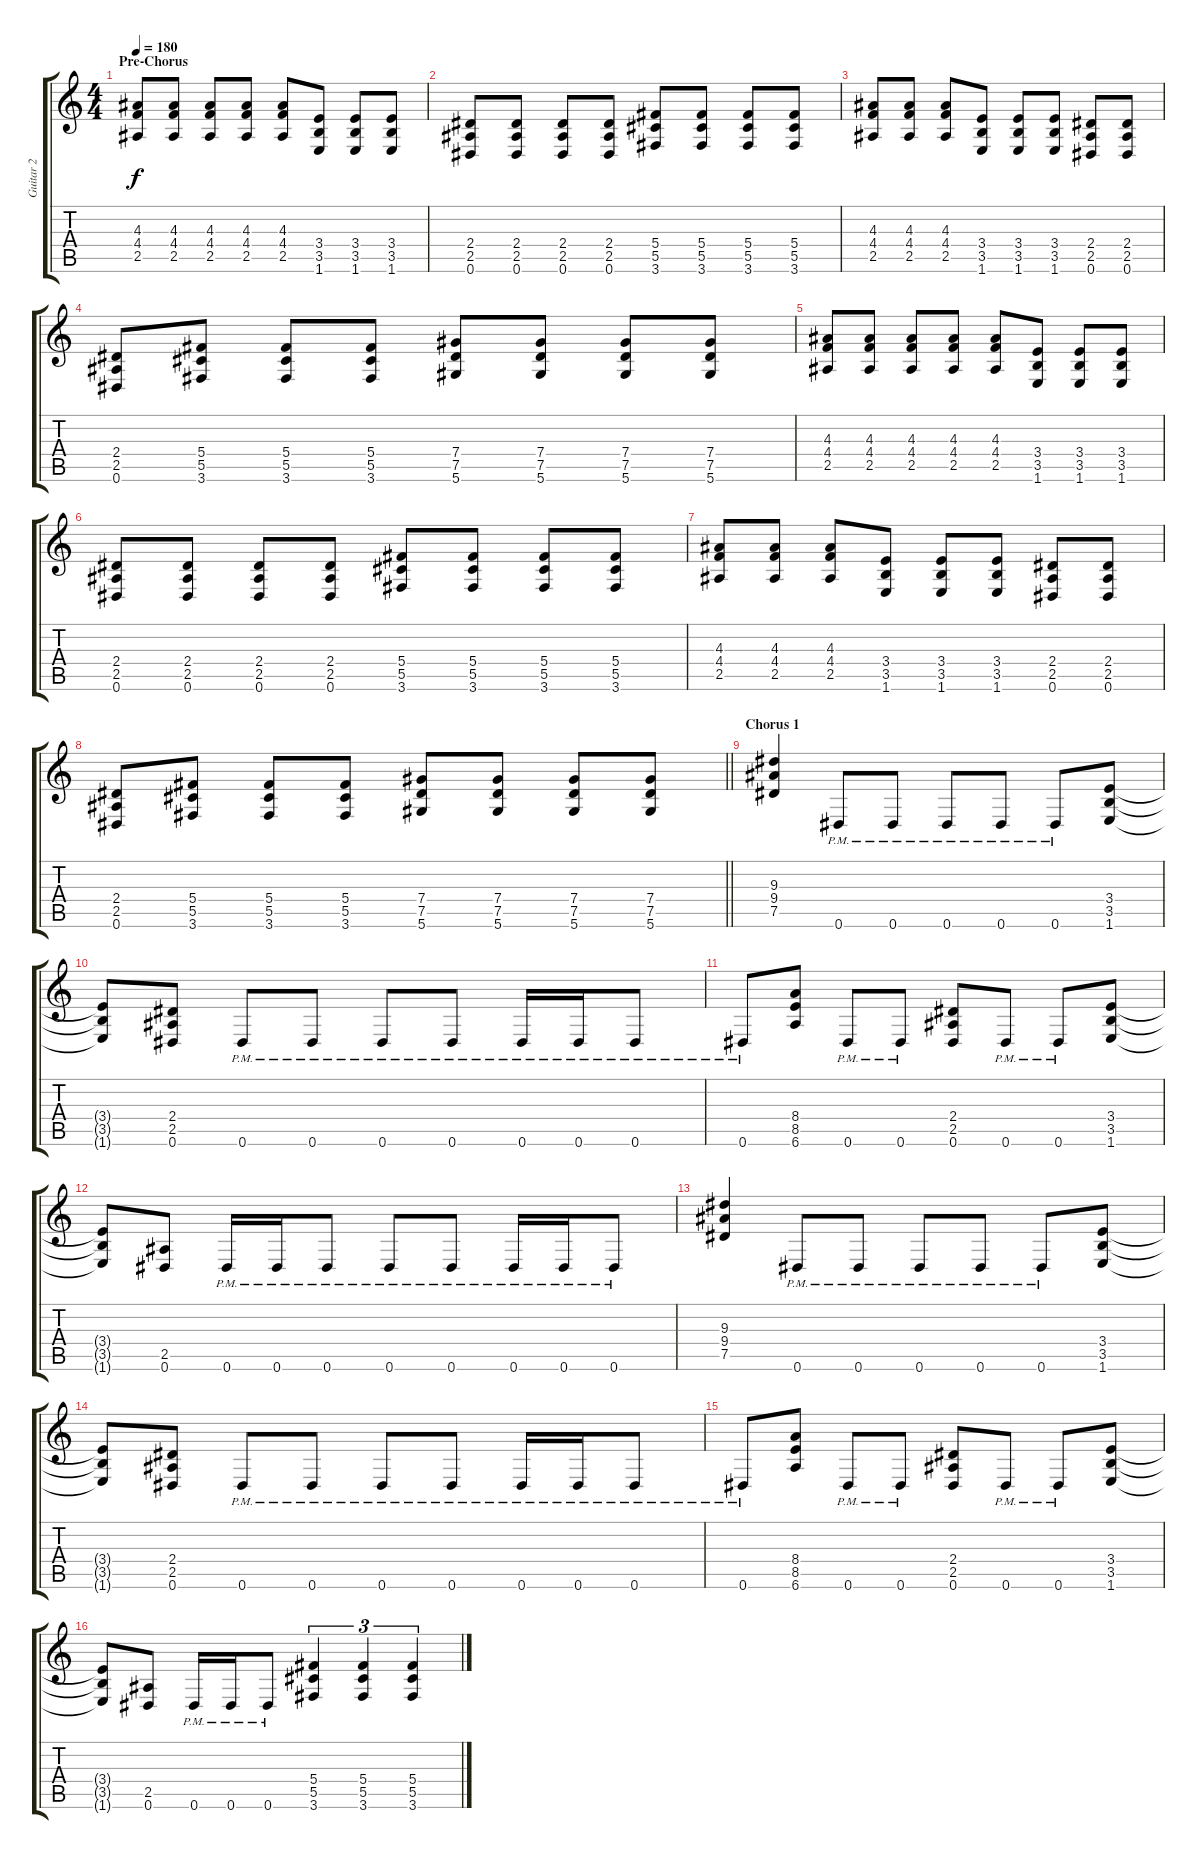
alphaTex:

\track ("Guitar 2" "Guitar 2") {instrument distortionguitar}
\staff {score tabs}
\tuning (Eb4 Bb3 Gb3 Db3 Ab2 Eb2) {hide}
\ts (4 4)
\section ("" "Pre-Chorus")
\tempo 180
\clef g2
\ks c
(4.3 4.4 2.5).8{dy f} (4.3 4.4 2.5).8 (4.3 4.4 2.5).8 (4.3 4.4 2.5).8 (4.3 4.4 2.5).8 (3.4 3.5 1.6).8 (3.4 3.5 1.6).8 (3.4 3.5 1.6).8 |
(2.4 2.5 0.6).8 (2.4 2.5 0.6).8 (2.4 2.5 0.6).8 (2.4 2.5 0.6).8 (5.4 5.5 3.6).8 (5.4 5.5 3.6).8 (5.4 5.5 3.6).8 (5.4 5.5 3.6).8 |
(4.3 4.4 2.5).8 (4.3 4.4 2.5).8 (4.3 4.4 2.5).8 (3.4 3.5 1.6).8 (3.4 3.5 1.6).8 (3.4 3.5 1.6).8 (2.4 2.5 0.6).8 (2.4 2.5 0.6).8 |
(2.4 2.5 0.6).8 (5.4 5.5 3.6).8 (5.4 5.5 3.6).8 (5.4 5.5 3.6).8 (7.4 7.5 5.6).8 (7.4 7.5 5.6).8 (7.4 7.5 5.6).8 (7.4 7.5 5.6).8 |
(4.3 4.4 2.5).8 (4.3 4.4 2.5).8 (4.3 4.4 2.5).8 (4.3 4.4 2.5).8 (4.3 4.4 2.5).8 (3.4 3.5 1.6).8 (3.4 3.5 1.6).8 (3.4 3.5 1.6).8 |
(2.4 2.5 0.6).8 (2.4 2.5 0.6).8 (2.4 2.5 0.6).8 (2.4 2.5 0.6).8 (5.4 5.5 3.6).8 (5.4 5.5 3.6).8 (5.4 5.5 3.6).8 (5.4 5.5 3.6).8 |
(4.3 4.4 2.5).8 (4.3 4.4 2.5).8 (4.3 4.4 2.5).8 (3.4 3.5 1.6).8 (3.4 3.5 1.6).8 (3.4 3.5 1.6).8 (2.4 2.5 0.6).8 (2.4 2.5 0.6).8 |
\barLineRight lightlight
(2.4 2.5 0.6).8 (5.4 5.5 3.6).8 (5.4 5.5 3.6).8 (5.4 5.5 3.6).8 (7.4 7.5 5.6).8 (7.4 7.5 5.6).8 (7.4 7.5 5.6).8 (7.4 7.5 5.6).8 |
\section ("" "Chorus 1")
(9.3 9.4 7.5).4 0.6{pm}.8 0.6{pm}.8 0.6{pm}.8 0.6{pm}.8 0.6{pm}.8 (3.4 3.5 1.6).8 |
(3.4{t} 3.5{t} 1.6{t}).8 (2.4 2.5 0.6).8 0.6{pm}.8 0.6{pm}.8 0.6{pm}.8 0.6{pm}.8 0.6{pm}.16 0.6{pm}.16 0.6{pm}.8 |
0.6{pm}.8 (8.4 8.5 6.6).8 0.6{pm}.8 0.6{pm}.8 (2.4 2.5 0.6).8 0.6{pm}.8 0.6{pm}.8 (3.4 3.5 1.6).8 |
(3.4{t} 3.5{t} 1.6{t}).8 (2.5 0.6).8 0.6{pm}.16 0.6{pm}.16 0.6{pm}.8 0.6{pm}.8 0.6{pm}.8 0.6{pm}.16 0.6{pm}.16 0.6{pm}.8 |
(9.3 9.4 7.5).4 0.6{pm}.8 0.6{pm}.8 0.6{pm}.8 0.6{pm}.8 0.6{pm}.8 (3.4 3.5 1.6).8 |
(3.4{t} 3.5{t} 1.6{t}).8 (2.4 2.5 0.6).8 0.6{pm}.8 0.6{pm}.8 0.6{pm}.8 0.6{pm}.8 0.6{pm}.16 0.6{pm}.16 0.6{pm}.8 |
0.6{pm}.8 (8.4 8.5 6.6).8 0.6{pm}.8 0.6{pm}.8 (2.4 2.5 0.6).8 0.6{pm}.8 0.6{pm}.8 (3.4 3.5 1.6).8 |
(3.4{t} 3.5{t} 1.6{t}).8 (2.5 0.6).8 0.6{pm}.16 0.6{pm}.16 0.6{pm}.8 (5.4 5.5 3.6).4{tu (3 2)} (5.4 5.5 3.6).4{tu (3 2)} (5.4 5.5 3.6).4{tu (3 2)}
